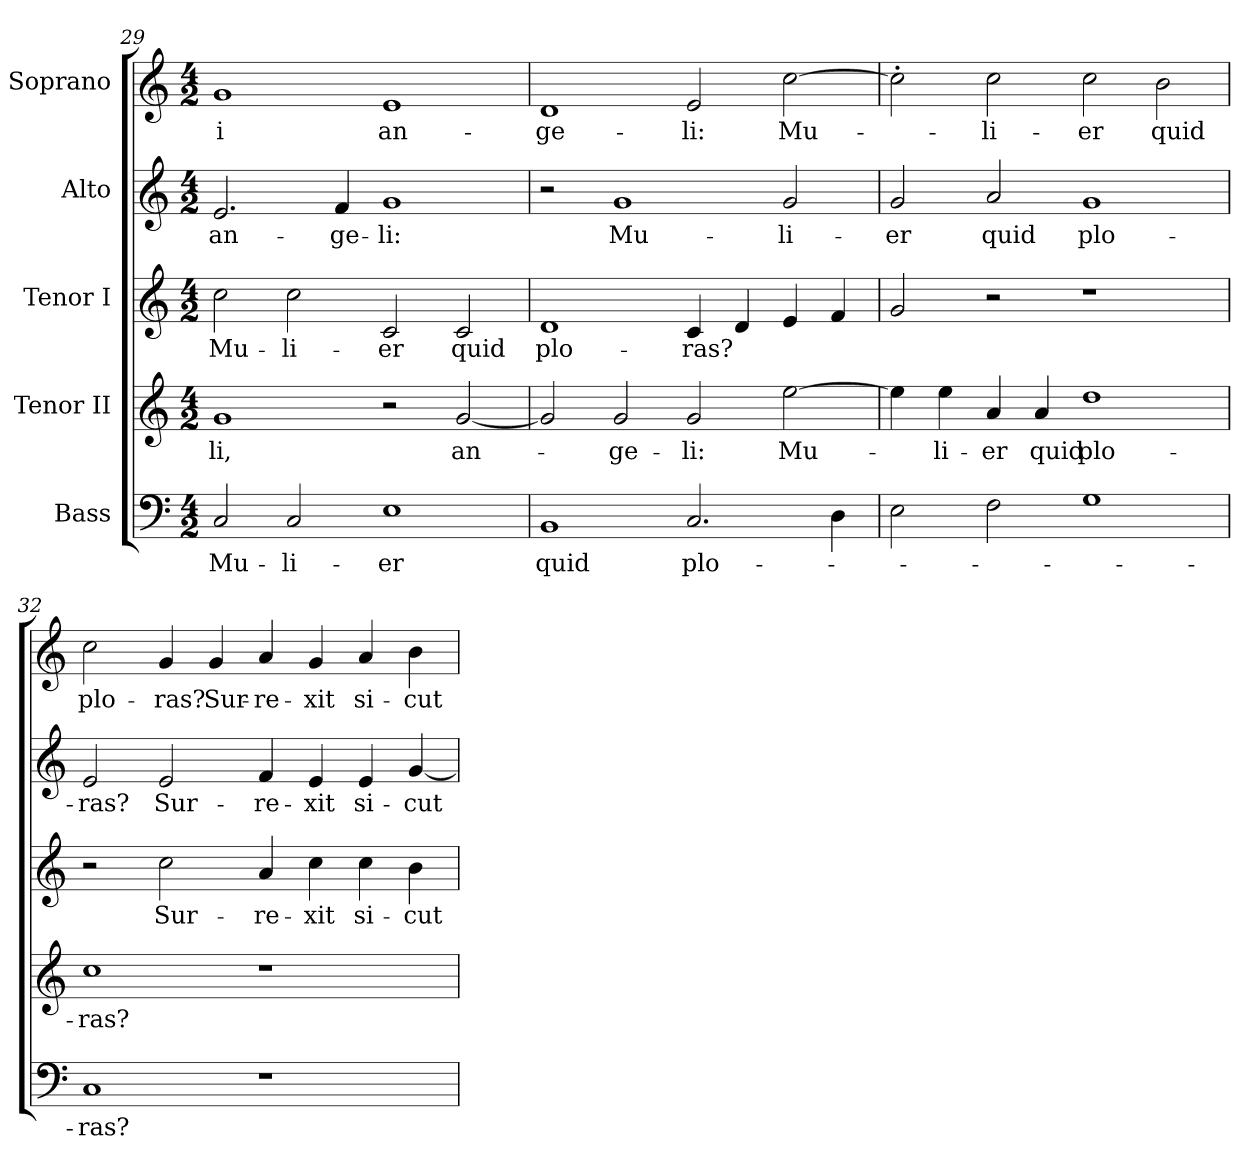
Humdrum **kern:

**kern	**text	**kern	**text	**kern	**text	**kern	**text	**kern	**text
*part5	*part5	*part4	*part4	*part3	*part3	*part2	*part2	*part1	*part1
*staff5	*staff5	*staff4	*staff4	*staff3	*staff3	*staff2	*staff2	*staff1	*staff1
*I"Bass	*	*I"Tenor II	*	*I"Tenor I	*	*I"Alto	*	*I"Soprano	*
*clefF4	*	*clefG2	*	*clefG2	*	*clefG2	*	*clefG2	*
*	*	*ITrd7c12	*	*ITrd7c12	*	*	*	*	*
*k[]	*	*k[]	*	*k[]	*	*k[]	*	*k[]	*
*C:	*	*C:	*	*C:	*	*C:	*	*C:	*
*M4/2	*	*M4/2	*	*M4/2	*	*M4/2	*	*M4/2	*
=29	=29	=29	=29	=29	=29	=29	=29	=29	=29
!	!LO:LY:b:color=#000000	!	!	!	!	!	!	!	!
!	!	!	!LO:LY:b:color=#000000	!	!	!	!	!	!
!	!	!	!	!	!LO:LY:b:color=#000000	!	!	!	!
!	!	!	!	!	!	!	!LO:LY:b:color=#000000	!	!
!	!	!	!	!	!	!	!	!	!LO:LY:b:color=#000000
2Ci/	Mu-	1Gi	-li,	2ci\	Mu-	2.ei/	an-	1gi	-i
!	!LO:LY:b:color=#000000	!	!	!	!	!	!	!	!
!	!	!	!	!	!LO:LY:b:color=#000000	!	!	!	!
2Ci/	-li-	.	.	2ci\	-li-	.	.	.	.
!	!	!	!	!	!	!	!LO:LY:b:color=#000000	!	!
.	.	.	.	.	.	4fi/	-ge-	.	.
!	!LO:LY:b:color=#000000	!	!	!	!	!	!	!	!
!	!	!	!	!	!LO:LY:b:color=#000000	!	!	!	!
!	!	!	!	!	!	!	!LO:LY:b:color=#000000	!	!
!	!	!	!	!	!	!	!	!	!LO:LY:b:color=#000000
1Ei	-er	2r	.	2Ci/	-er	1gi	-li:	1ei	an-
!	!	!	!LO:LY:b:color=#000000	!	!	!	!	!	!
!	!	!	!	!	!LO:LY:b:color=#000000	!	!	!	!
.	.	[<2Gi/	an-	2Ci/	quid	.	.	.	.
=30	=30	=30	=30	=30	=30	=30	=30	=30	=30
!	!LO:LY:b:color=#000000	!	!	!	!	!	!	!	!
!	!	!	!	!	!LO:LY:b:color=#000000	!	!	!	!
!	!	!	!	!	!	!	!	!	!LO:LY:b:color=#000000
1BBi	quid	2Gi/]	.	1Di	plo-	2r	.	1di	-ge-
!	!	!	!LO:LY:b:color=#000000	!	!	!	!	!	!
!	!	!	!	!	!	!	!LO:LY:b:color=#000000	!	!
.	.	2Gi/	-ge-	.	.	1gi	Mu-	.	.
!	!LO:LY:b:color=#000000	!	!	!	!	!	!	!	!
!	!	!	!LO:LY:b:color=#000000	!	!	!	!	!	!
!	!	!	!	!	!LO:LY:b:color=#000000	!	!	!	!
!	!	!	!	!	!	!	!	!	!LO:LY:b:color=#000000
2.Ci/	plo-	2Gi/	-li:	4Ci/	-ras?	.	.	2ei/	-li:
.	.	.	.	4Di/	.	.	.	.	.
!	!	!	!LO:LY:b:color=#000000	!	!	!	!	!	!
!	!	!	!	!	!	!	!LO:LY:b:color=#000000	!	!
!	!	!	!	!	!	!	!	!	!LO:LY:b:color=#000000
.	.	[>2ei\	Mu-	4Ei/	.	2gi/	-li-	[>2cci\	Mu-
4Di\	.	.	.	4Fi/	.	.	.	.	.
!!LO:PB:g=z
=31	=31	=31	=31	=31	=31	=31	=31	=31	=31
!	!	!	!	!	!	!	!LO:LY:b:color=#000000	!	!
2Ei\	.	4ei\]	.	2Gi/	.	2gi/	-er	2cc'i\]	.
!	!	!	!LO:LY:b:color=#000000	!	!	!	!	!	!
.	.	4ei\	-li-	.	.	.	.	.	.
!	!	!	!LO:LY:b:color=#000000	!	!	!	!	!	!
!	!	!	!	!	!	!	!LO:LY:b:color=#000000	!	!
!	!	!	!	!	!	!	!	!	!LO:LY:b:color=#000000
2Fi\	.	4Ai/	-er	2r	.	2ai/	quid	2cci\	-li-
!	!	!	!LO:LY:b:color=#000000	!	!	!	!	!	!
.	.	4Ai/	quid	.	.	.	.	.	.
!	!	!	!LO:LY:b:color=#000000	!	!	!	!	!	!
!	!	!	!	!	!	!	!LO:LY:b:color=#000000	!	!
!	!	!	!	!	!	!	!	!	!LO:LY:b:color=#000000
1Gi	.	1di	plo-	1r	.	1gi	plo-	2cci\	-er
!	!	!	!	!	!	!	!	!	!LO:LY:b:color=#000000
.	.	.	.	.	.	.	.	2bi\	quid
=32	=32	=32	=32	=32	=32	=32	=32	=32	=32
!	!LO:LY:b:color=#000000	!	!	!	!	!	!	!	!
!	!	!	!LO:LY:b:color=#000000	!	!	!	!	!	!
!	!	!	!	!	!	!	!LO:LY:b:color=#000000	!	!
!	!	!	!	!	!	!	!	!	!LO:LY:b:color=#000000
1Ci	-ras?	1ci	-ras?	2r	.	2ei/	-ras?	2cci\	plo-
!	!	!	!	!	!LO:LY:b:color=#000000	!	!	!	!
!	!	!	!	!	!	!	!LO:LY:b:color=#000000	!	!
!	!	!	!	!	!	!	!	!	!LO:LY:b:color=#000000
.	.	.	.	2ci\	Sur-	2ei/	Sur-	4gi/	-ras?
!	!	!	!	!	!	!	!	!	!LO:LY:b:color=#000000
.	.	.	.	.	.	.	.	4gi/	Sur-
!	!	!	!	!	!LO:LY:b:color=#000000	!	!	!	!
!	!	!	!	!	!	!	!LO:LY:b:color=#000000	!	!
!	!	!	!	!	!	!	!	!	!LO:LY:b:color=#000000
1r	.	1r	.	4Ai/	-re-	4fi/	-re-	4ai/	-re-
!	!	!	!	!	!LO:LY:b:color=#000000	!	!	!	!
!	!	!	!	!	!	!	!LO:LY:b:color=#000000	!	!
!	!	!	!	!	!	!	!	!	!LO:LY:b:color=#000000
.	.	.	.	4ci\	-xit	4ei/	-xit	4gi/	-xit
!	!	!	!	!	!LO:LY:b:color=#000000	!	!	!	!
!	!	!	!	!	!	!	!LO:LY:b:color=#000000	!	!
!	!	!	!	!	!	!	!	!	!LO:LY:b:color=#000000
.	.	.	.	4ci\	si-	4ei/	si-	4ai/	si-
!	!	!	!	!	!LO:LY:b:color=#000000	!	!	!	!
!	!	!	!	!	!	!	!LO:LY:b:color=#000000	!	!
!	!	!	!	!	!	!	!	!	!LO:LY:b:color=#000000
.	.	.	.	4Bi\	-cut	[<4gi/	-cut	4bi\	-cut
=	=	=	=	=	=	=	=	=	=
*-	*-	*-	*-	*-	*-	*-	*-	*-	*-
